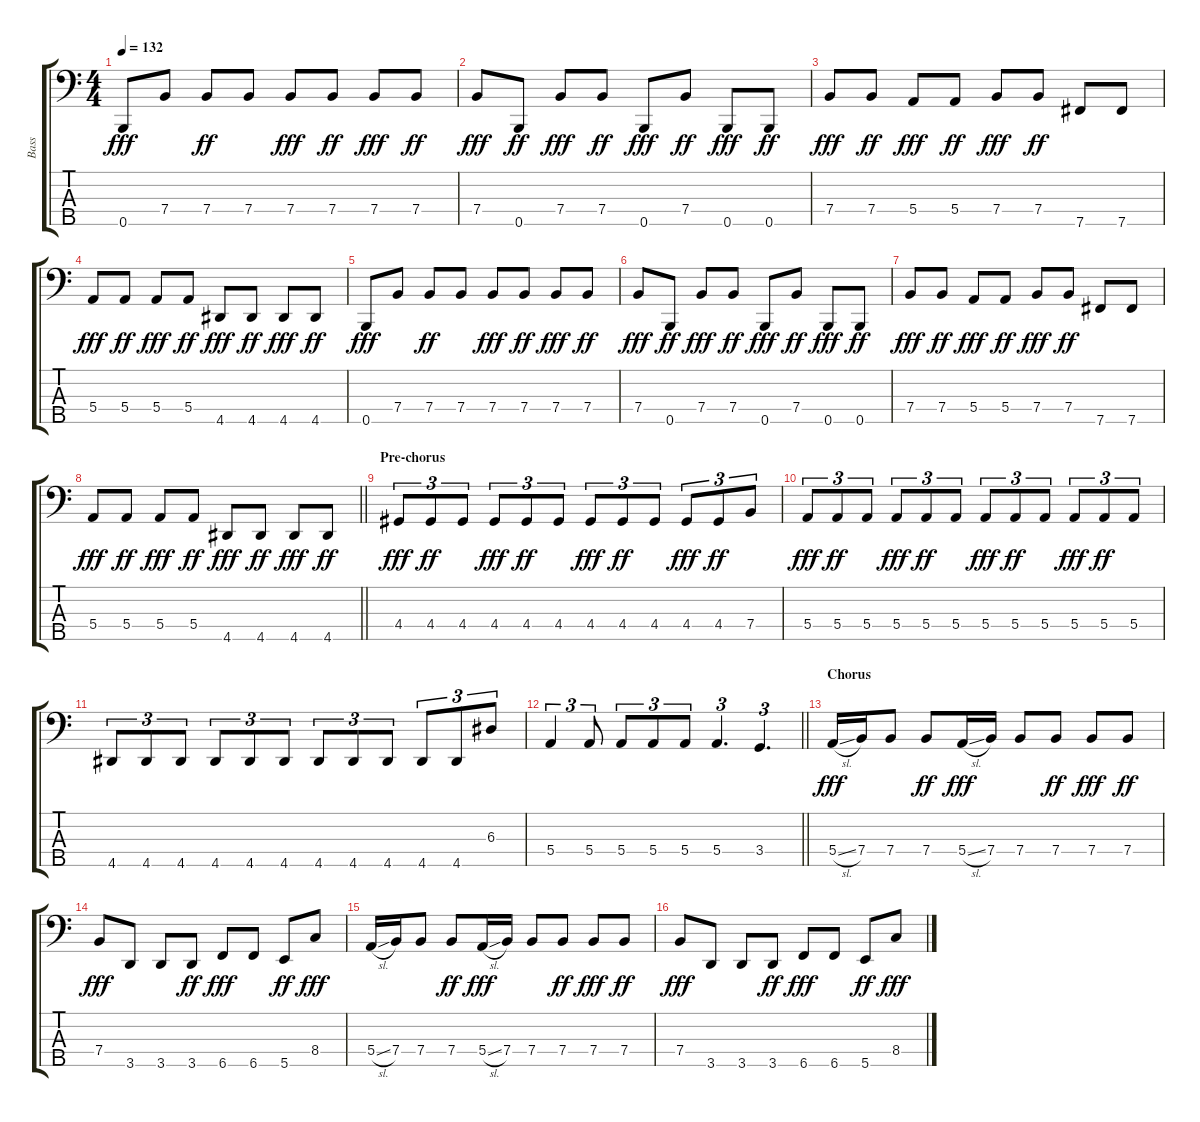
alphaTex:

\track ("Bass" "Bass") {instrument electricbasspick}
\staff {score tabs}
\tuning (G2 D2 A1 E1 B0) {hide}
\ts (4 4)
\tempo 132
\clef f4
\ks c
0.5.8{dy fff} 7.4.8 7.4.8{dy ff} 7.4.8 7.4.8{dy fff} 7.4.8{dy ff} 7.4.8{dy fff} 7.4.8{dy ff} |
7.4.8{dy fff} 0.5.8{dy ff} 7.4.8{dy fff} 7.4.8{dy ff} 0.5.8{dy fff} 7.4.8{dy ff} 0.5.8{dy fff} 0.5.8{dy ff} |
7.4.8{dy fff} 7.4.8{dy ff} 5.4.8{dy fff} 5.4.8{dy ff} 7.4.8{dy fff} 7.4.8{dy ff} 7.5.8 7.5.8 |
5.4.8{dy fff} 5.4.8{dy ff} 5.4.8{dy fff} 5.4.8{dy ff} 4.5.8{dy fff} 4.5.8{dy ff} 4.5.8{dy fff} 4.5.8{dy ff} |
0.5.8{dy fff} 7.4.8 7.4.8{dy ff} 7.4.8 7.4.8{dy fff} 7.4.8{dy ff} 7.4.8{dy fff} 7.4.8{dy ff} |
7.4.8{dy fff} 0.5.8{dy ff} 7.4.8{dy fff} 7.4.8{dy ff} 0.5.8{dy fff} 7.4.8{dy ff} 0.5.8{dy fff} 0.5.8{dy ff} |
7.4.8{dy fff} 7.4.8{dy ff} 5.4.8{dy fff} 5.4.8{dy ff} 7.4.8{dy fff} 7.4.8{dy ff} 7.5.8 7.5.8 |
\barLineRight lightlight
5.4.8{dy fff} 5.4.8{dy ff} 5.4.8{dy fff} 5.4.8{dy ff} 4.5.8{dy fff} 4.5.8{dy ff} 4.5.8{dy fff} 4.5.8{dy ff} |
\section ("" "Pre-chorus")
4.4.8{tu (3 2) dy fff} 4.4.8{tu (3 2) dy ff} 4.4.8{tu (3 2)} 4.4.8{tu (3 2) dy fff} 4.4.8{tu (3 2) dy ff} 4.4.8{tu (3 2)} 4.4.8{tu (3 2) dy fff} 4.4.8{tu (3 2) dy ff} 4.4.8{tu (3 2)} 4.4.8{tu (3 2) dy fff} 4.4.8{tu (3 2) dy ff} 7.4.8{tu (3 2)} |
5.4.8{tu (3 2) dy fff} 5.4.8{tu (3 2) dy ff} 5.4.8{tu (3 2)} 5.4.8{tu (3 2) dy fff} 5.4.8{tu (3 2) dy ff} 5.4.8{tu (3 2)} 5.4.8{tu (3 2) dy fff} 5.4.8{tu (3 2) dy ff} 5.4.8{tu (3 2)} 5.4.8{tu (3 2) dy fff} 5.4.8{tu (3 2) dy ff} 5.4.8{tu (3 2)} |
4.5.8{tu (3 2)} 4.5.8{tu (3 2)} 4.5.8{tu (3 2)} 4.5.8{tu (3 2)} 4.5.8{tu (3 2)} 4.5.8{tu (3 2)} 4.5.8{tu (3 2)} 4.5.8{tu (3 2)} 4.5.8{tu (3 2)} 4.5.8{tu (3 2)} 4.5.8{tu (3 2)} 6.3.8{tu (3 2)} |
\barLineRight lightlight
5.4.4{tu (3 2)} 5.4.8{tu (3 2)} 5.4.8{tu (3 2)} 5.4.8{tu (3 2)} 5.4.8{tu (3 2)} 5.4.4{d tu (3 2)} 3.4.4{d tu (3 2)} |
\section ("" "Chorus")
5.4{sl}.16{dy fff} 7.4.16 7.4.8 7.4.8{dy ff} 5.4{sl}.16{dy fff} 7.4.16 7.4.8 7.4.8{dy ff} 7.4.8{dy fff} 7.4.8{dy ff} |
7.4.8{dy fff} 3.5.8 3.5.8 3.5.8{dy ff} 6.5.8{dy fff} 6.5.8 5.5.8{dy ff} 8.4.8{dy fff} |
5.4{sl}.16 7.4.16 7.4.8 7.4.8{dy ff} 5.4{sl}.16{dy fff} 7.4.16 7.4.8 7.4.8{dy ff} 7.4.8{dy fff} 7.4.8{dy ff} |
7.4.8{dy fff} 3.5.8 3.5.8 3.5.8{dy ff} 6.5.8{dy fff} 6.5.8 5.5.8{dy ff} 8.4.8{dy fff}
